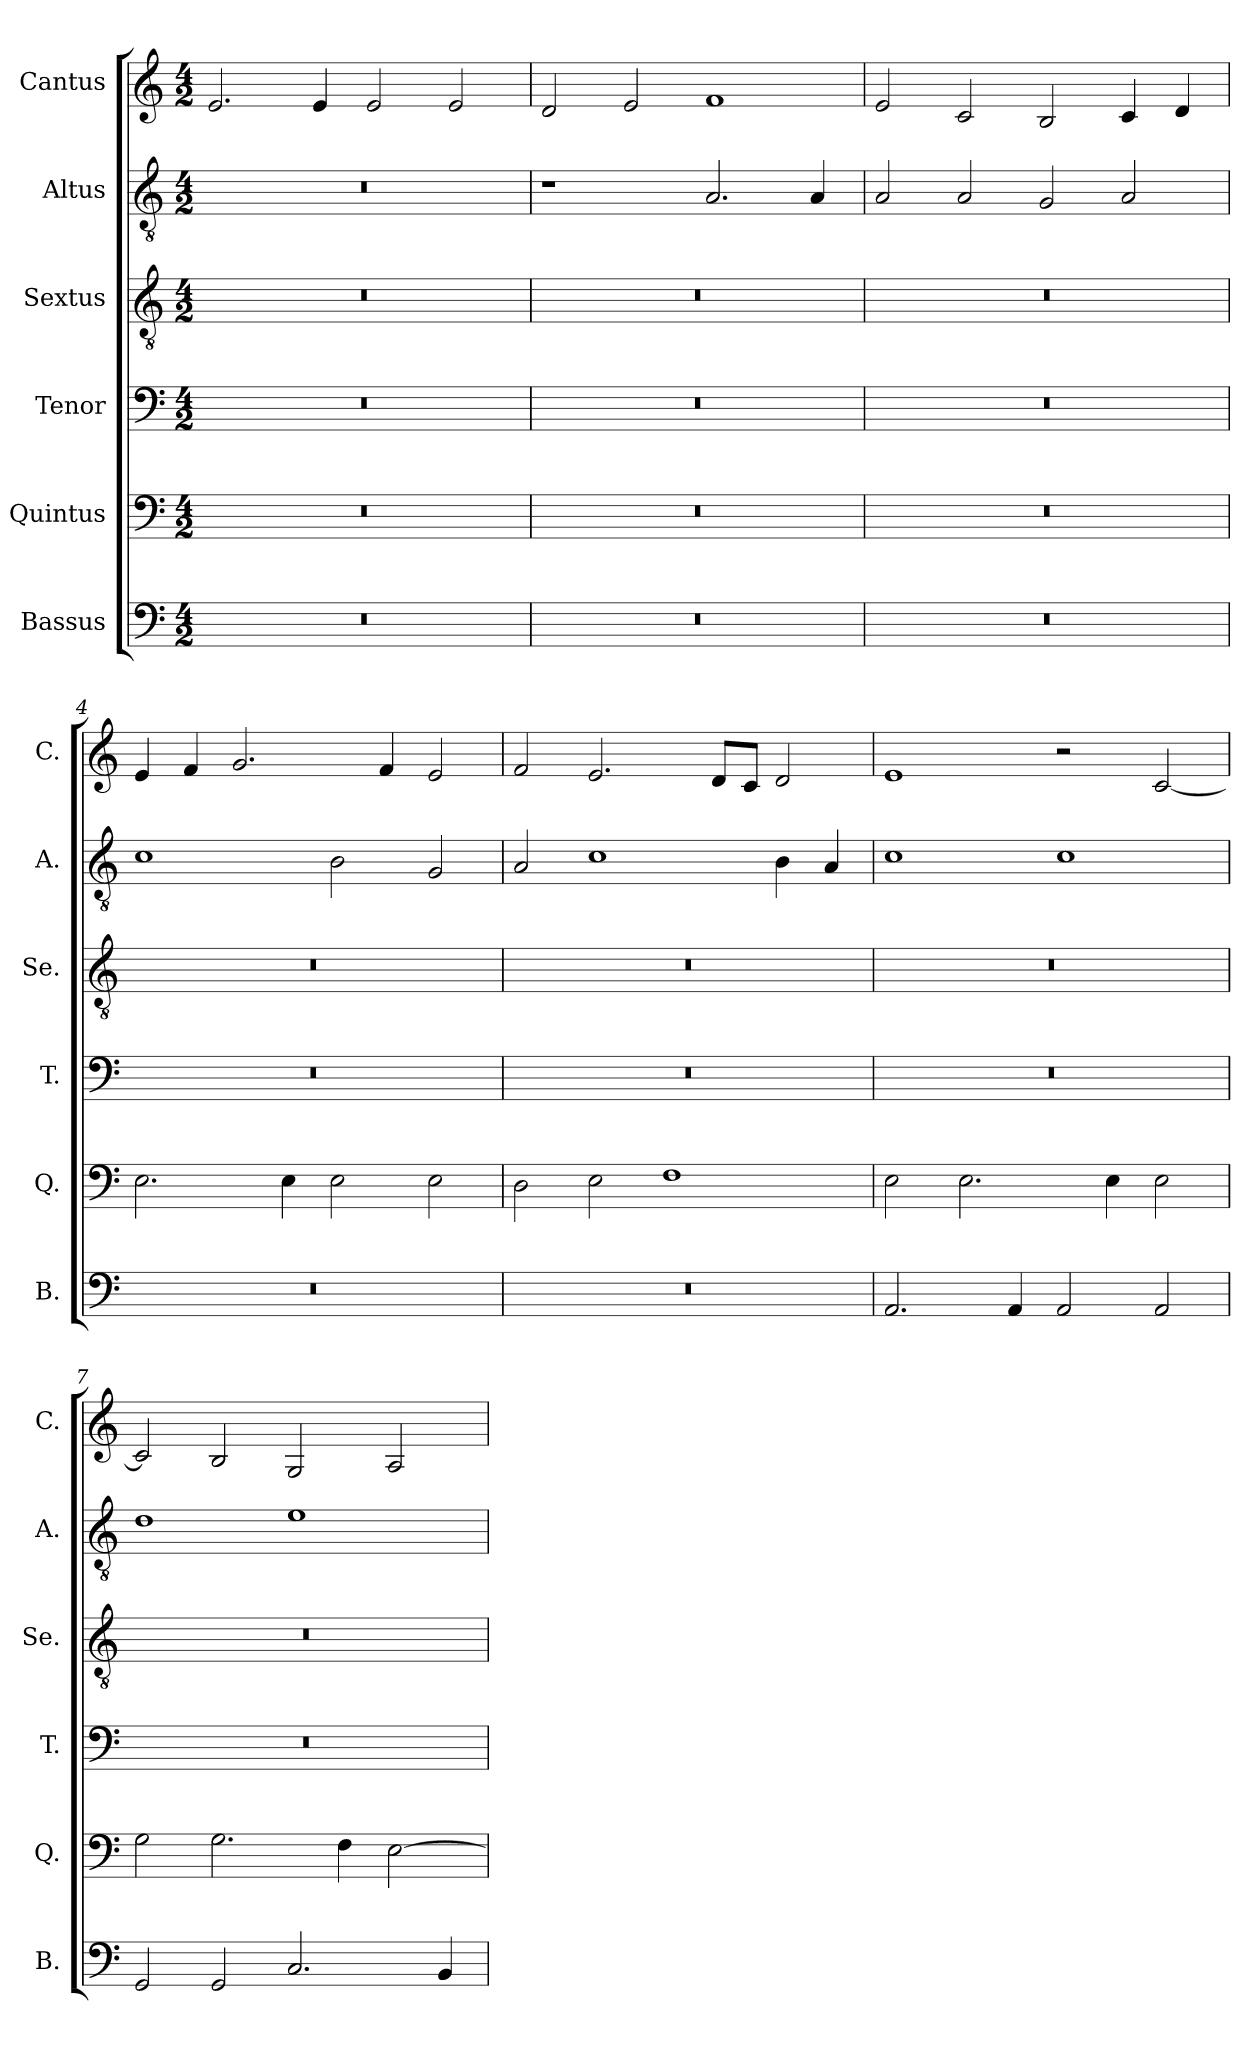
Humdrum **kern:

**kern	**kern	**kern	**kern	**kern	**kern
*part6	*part5	*part4	*part3	*part2	*part1
*staff6	*staff5	*staff4	*staff3	*staff2	*staff1
*I"Bassus	*I"Quintus	*I"Tenor	*I"Sextus	*I"Altus	*I"Cantus
*I'B.	*I'Q.	*I'T.	*I'Se.	*I'A.	*I'C.
*clefF4	*clefF4	*clefF4	*clefGv2	*clefGv2	*clefG2
*k[]	*k[]	*k[]	*k[]	*k[]	*k[]
*M4/2	*M4/2	*M4/2	*M4/2	*M4/2	*M4/2
=1	=1	=1	=1	=1	=1
0r	0r	0r	0r	0r	2.e/
.	.	.	.	.	4e/
.	.	.	.	.	2e/
.	.	.	.	.	2e/
=2	=2	=2	=2	=2	=2
0r	0r	0r	0r	1r	2d/
.	.	.	.	.	2e/
.	.	.	.	2.A/	1f
.	.	.	.	4A/	.
=3	=3	=3	=3	=3	=3
0r	0r	0r	0r	2A/	2e/
.	.	.	.	2A/	2c/
.	.	.	.	2G/	2B/
.	.	.	.	2A/	4c/
.	.	.	.	.	4d/
=4	=4	=4	=4	=4	=4
0r	2.E\	0r	0r	1c	4e/
.	.	.	.	.	4f/
.	.	.	.	.	2.g/
.	4E\	.	.	.	.
.	2E\	.	.	2B\	.
.	.	.	.	.	4f/
.	2E\	.	.	2G/	2e/
=5	=5	=5	=5	=5	=5
0r	2D\	0r	0r	2A/	2f/
.	2E\	.	.	1c	2.e/
.	1F	.	.	.	.
.	.	.	.	.	8d/L
.	.	.	.	.	8c/J
.	.	.	.	4B\	2d/
.	.	.	.	4A/	.
=6	=6	=6	=6	=6	=6
2.AA/	2E\	0r	0r	1c	1e
.	2.E\	.	.	.	.
4AA/	.	.	.	.	.
2AA/	.	.	.	1c	2r
.	4E\	.	.	.	.
2AA/	2E\	.	.	.	[2c/
!!LO:LB:g=z
=7	=7	=7	=7	=7	=7
2GG/	2G\	0r	0r	1d	2c/]
2GG/	2.G\	.	.	.	2B/
2.C/	.	.	.	1e	2G/
.	4F\	.	.	.	.
.	[2E\	.	.	.	2A/
4BB/	.	.	.	.	.
=	=	=	=	=	=
*-	*-	*-	*-	*-	*-
